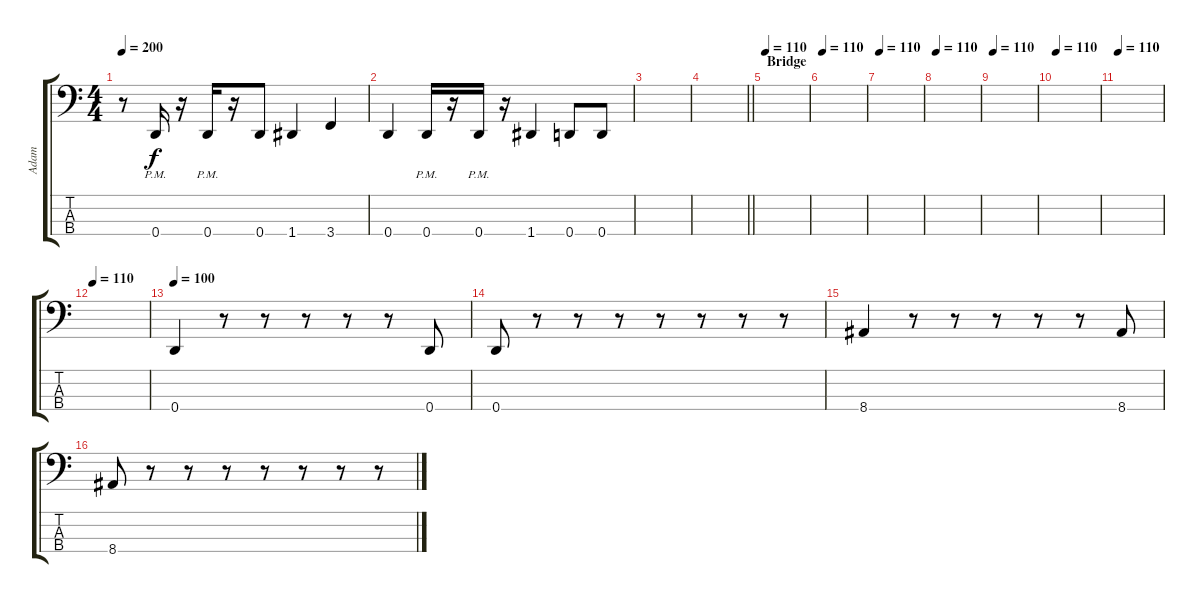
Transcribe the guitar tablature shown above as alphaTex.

\track ("Adam" "Adam") {instrument electricbasspick}
\staff {score tabs}
\tuning (G2 D2 A1 D1) {hide}
\ts (4 4)
\tempo 200
\clef f4
\ks c
r.8{dy f} 0.4{pm}.16 r.16 0.4{pm}.16 r.16 0.4.8 1.4.4 3.4.4 |
0.4.4 0.4{pm}.16 r.16 0.4{pm}.16 r.16 1.4.4 0.4.8 0.4.8 |
|
\barLineRight lightlight
|
\section ("" "Bridge")
\tempo 100
\tempo 110
|
\tempo 110
|
\tempo 110
|
\tempo 110
|
\tempo 100
\tempo 110
|
\tempo 110
|
\tempo 110
|
\tempo 110
|
\tempo 100
0.4.4 r.8 r.8 r.8 r.8 r.8 0.4.8 |
0.4.8 r.8 r.8 r.8 r.8 r.8 r.8 r.8 |
8.4.4 r.8 r.8 r.8 r.8 r.8 8.4.8 |
8.4.8 r.8 r.8 r.8 r.8 r.8 r.8 r.8
